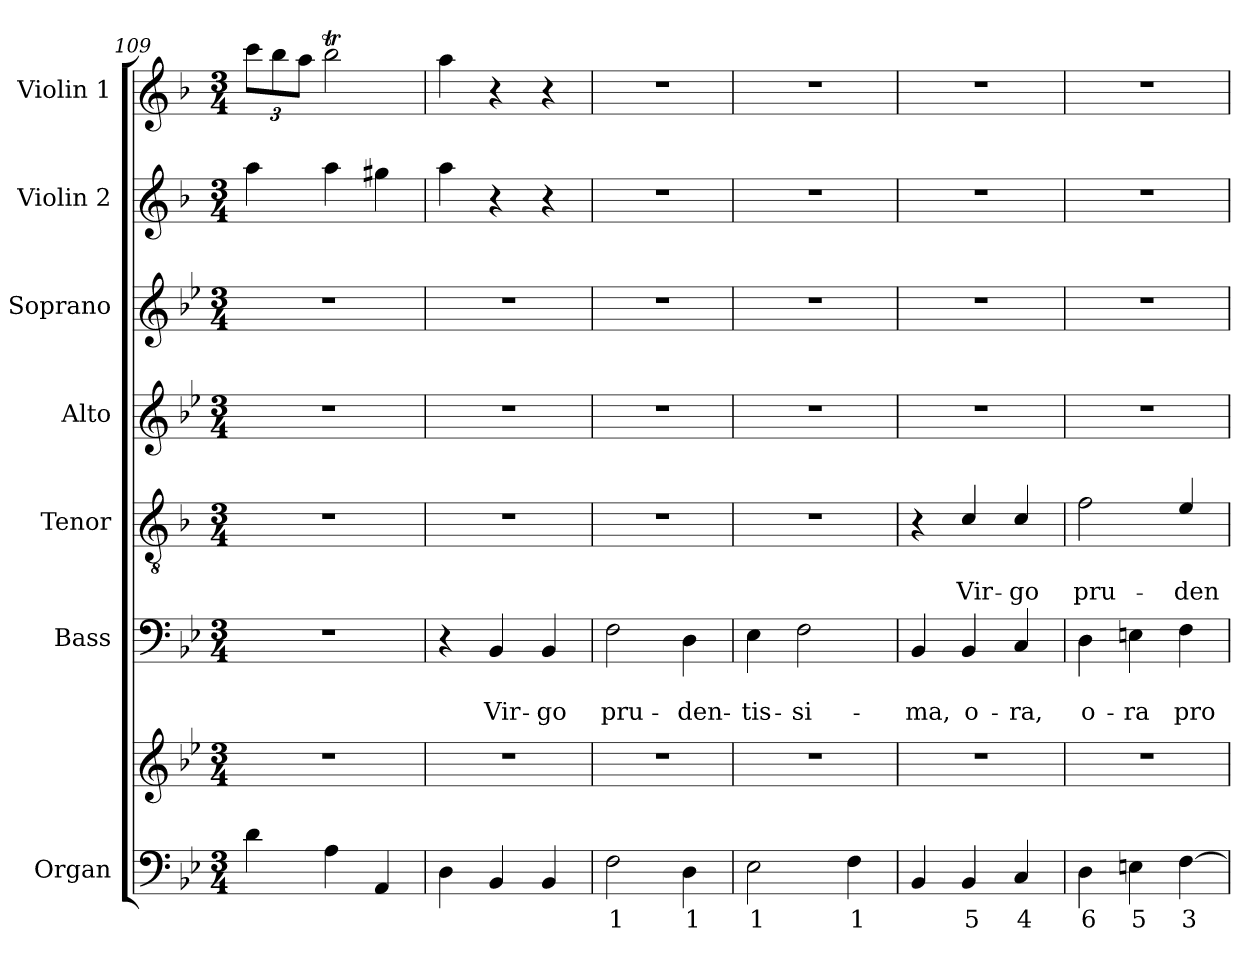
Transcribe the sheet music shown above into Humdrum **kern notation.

**kern	**text	**kern	**kern	**text	**text	**kern	**text	**text	**kern	**kern	**kern	**kern
*part7	*part7	*part7	*part6	*part6	*part6	*part5	*part5	*part5	*part4	*part3	*part2	*part1
*staff8	*staff8	*staff7	*staff6	*staff6	*staff6	*staff5	*staff5	*staff5	*staff4	*staff3	*staff2	*staff1
*I"Organ	*	*	*I"Bass	*	*	*I"Tenor	*	*	*I"Alto	*I"Soprano	*I"Violin 2	*I"Violin 1
*I'Org.	*	*	*I'B	*	*	*I'T	*	*	*I'A	*I'S	*I'Vln. 2	*I'Vln. 1
*clefF4	*	*clefG2	*clefF4	*	*	*clefGv2	*	*	*clefG2	*clefG2	*clefG2	*clefG2
*	*	*	*	*	*	*ITrd4c7	*	*	*	*	*ITrd4c7	*ITrd4c7
*k[b-e-]	*	*k[b-e-]	*k[b-e-]	*	*	*k[b-e-]	*	*	*k[b-e-]	*k[b-e-]	*k[b-e-]	*k[b-e-]
*B-:	*	*B-:	*B-:	*	*	*B-:	*	*	*B-:	*B-:	*B-:	*B-:
*M3/4	*	*M3/4	*M3/4	*	*	*M3/4	*	*	*M3/4	*M3/4	*M3/4	*M3/4
=109	=109	=109	=109	=109	=109	=109	=109	=109	=109	=109	=109	=109
4d\	.	2.r	2.r	.	.	2.r	.	.	2.r	2.r	4dd\	12ff\L
.	.	.	.	.	.	.	.	.	.	.	.	12ee-\
.	.	.	.	.	.	.	.	.	.	.	.	12dd\J
4A\	.	.	.	.	.	.	.	.	.	.	4dd\	2ee-T\
4AA/	.	.	.	.	.	.	.	.	.	.	4cc#X\	.
!!LO:PB:g=z
=110	=110	=110	=110	=110	=110	=110	=110	=110	=110	=110	=110	=110
4D\	.	2.r	4r	.	.	2.r	.	.	2.r	2.r	4dd\	4dd\
!	!	!	!	!	!LO:LY:b	!	!	!	!	!	!	!
4BB-/	.	.	4BB-/	.	Vir-	.	.	.	.	.	4r	4r
!	!	!	!	!	!LO:LY:b	!	!	!	!	!	!	!
4BB-/	.	.	4BB-/	.	-go	.	.	.	.	.	4r	4r
=111	=111	=111	=111	=111	=111	=111	=111	=111	=111	=111	=111	=111
!	!LO:LY:b	!	!	!	!	!	!	!	!	!	!	!
!	!	!	!	!	!LO:LY:b	!	!	!	!	!	!	!
2F\	1	2.r	2F\	.	pru-	2.r	.	.	2.r	2.r	2.r	2.r
!	!LO:LY:b	!	!	!	!	!	!	!	!	!	!	!
!	!	!	!	!	!LO:LY:b	!	!	!	!	!	!	!
4D\	1	.	4D\	.	-den-	.	.	.	.	.	.	.
=112	=112	=112	=112	=112	=112	=112	=112	=112	=112	=112	=112	=112
!	!LO:LY:b	!	!	!	!	!	!	!	!	!	!	!
!	!	!	!	!	!LO:LY:b	!	!	!	!	!	!	!
2E-\	1	2.r	4E-\	.	-tis-	2.r	.	.	2.r	2.r	2.r	2.r
!	!	!	!	!	!LO:LY:b	!	!	!	!	!	!	!
.	.	.	2F\	.	-si-	.	.	.	.	.	.	.
!	!LO:LY:b	!	!	!	!	!	!	!	!	!	!	!
4F\	1	.	.	.	.	.	.	.	.	.	.	.
=113	=113	=113	=113	=113	=113	=113	=113	=113	=113	=113	=113	=113
!	!	!	!	!	!LO:LY:b	!	!	!	!	!	!	!
4BB-/	.	2.r	4BB-/	.	-ma,	4r	.	.	2.r	2.r	2.r	2.r
!	!LO:LY:b	!	!	!	!	!	!	!	!	!	!	!
!	!	!	!	!	!LO:LY:b	!	!	!	!	!	!	!
!	!	!	!	!	!	!	!	!LO:LY:b	!	!	!	!
4BB-/	5	.	4BB-/	.	o-	4F/	.	Vir-	.	.	.	.
!	!LO:LY:b	!	!	!	!	!	!	!	!	!	!	!
!	!	!	!	!	!LO:LY:b	!	!	!	!	!	!	!
!	!	!	!	!	!	!	!	!LO:LY:b	!	!	!	!
4C/	4	.	4C/	.	-ra,	4F/	.	-go	.	.	.	.
=114	=114	=114	=114	=114	=114	=114	=114	=114	=114	=114	=114	=114
!	!LO:LY:b	!	!	!	!	!	!	!	!	!	!	!
!	!	!	!	!	!LO:LY:b	!	!	!	!	!	!	!
!	!	!	!	!	!	!	!	!LO:LY:b	!	!	!	!
4D\	6	2.r	4D\	.	o-	2B-\	.	pru-	2.r	2.r	2.r	2.r
!	!LO:LY:b	!	!	!	!	!	!	!	!	!	!	!
!	!	!	!	!	!LO:LY:b	!	!	!	!	!	!	!
4En\	5	.	4En\	.	-ra	.	.	.	.	.	.	.
!	!LO:LY:b	!	!	!	!	!	!	!	!	!	!	!
!	!	!	!	!	!LO:LY:b	!	!	!	!	!	!	!
!	!	!	!	!	!	!	!	!LO:LY:b	!	!	!	!
[4F\	3	.	4F\	.	pro-	4A/	.	-den-	.	.	.	.
=	=	=	=	=	=	=	=	=	=	=	=	=
*-	*-	*-	*-	*-	*-	*-	*-	*-	*-	*-	*-	*-
